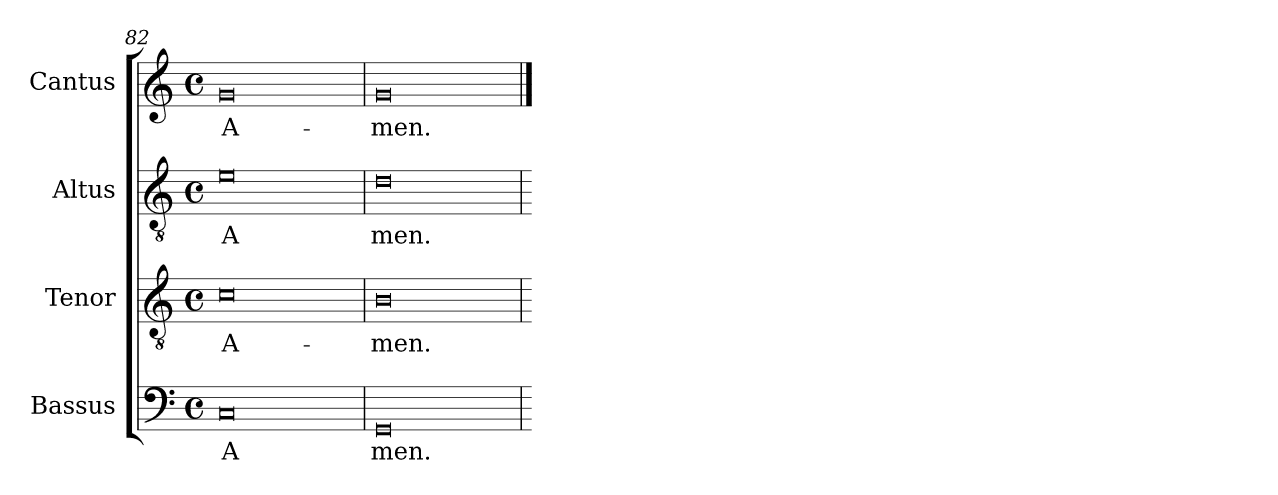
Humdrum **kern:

**kern	**text	**kern	**text	**kern	**text	**kern	**text
*part4	*part4	*part3	*part3	*part2	*part2	*part1	*part1
*staff4	*staff4	*staff3	*staff3	*staff2	*staff2	*staff1	*staff1
*I"Bassus	*	*I"Tenor	*	*I"Altus	*	*I"Cantus	*
*clefF4	*	*clefGv2	*	*clefGv2	*	*clefG2	*
*	*	*k[]	*	*	*	*	*
*	*	*C:	*	*	*	*	*
*M4/4	*	*M4/4	*	*M4/4	*	*M4/4	*
*met(c)	*	*met(c)	*	*met(c)	*	*met(c)	*
=82	=82	=82	=82	=82	=82	=82	=82
!	!LO:LY:b:cj	!	!LO:LY:b:cj	!	!LO:LY:b:cj	!	!LO:LY:b:cj
0C	A	0c	A-	0e	A	0g	A-
=83	=83	=83	=83	=83	=83	=83	=83
!	!LO:LY:b:cj	!	!LO:LY:b:cj	!	!LO:LY:b:cj	!	!LO:LY:b:cj
0GG	men.	0B	-men.	0d	men.	0g	-men.
=	==	=	==	=	==	==	==
*-	*-	*-	*-	*-	*-	*-	*-
